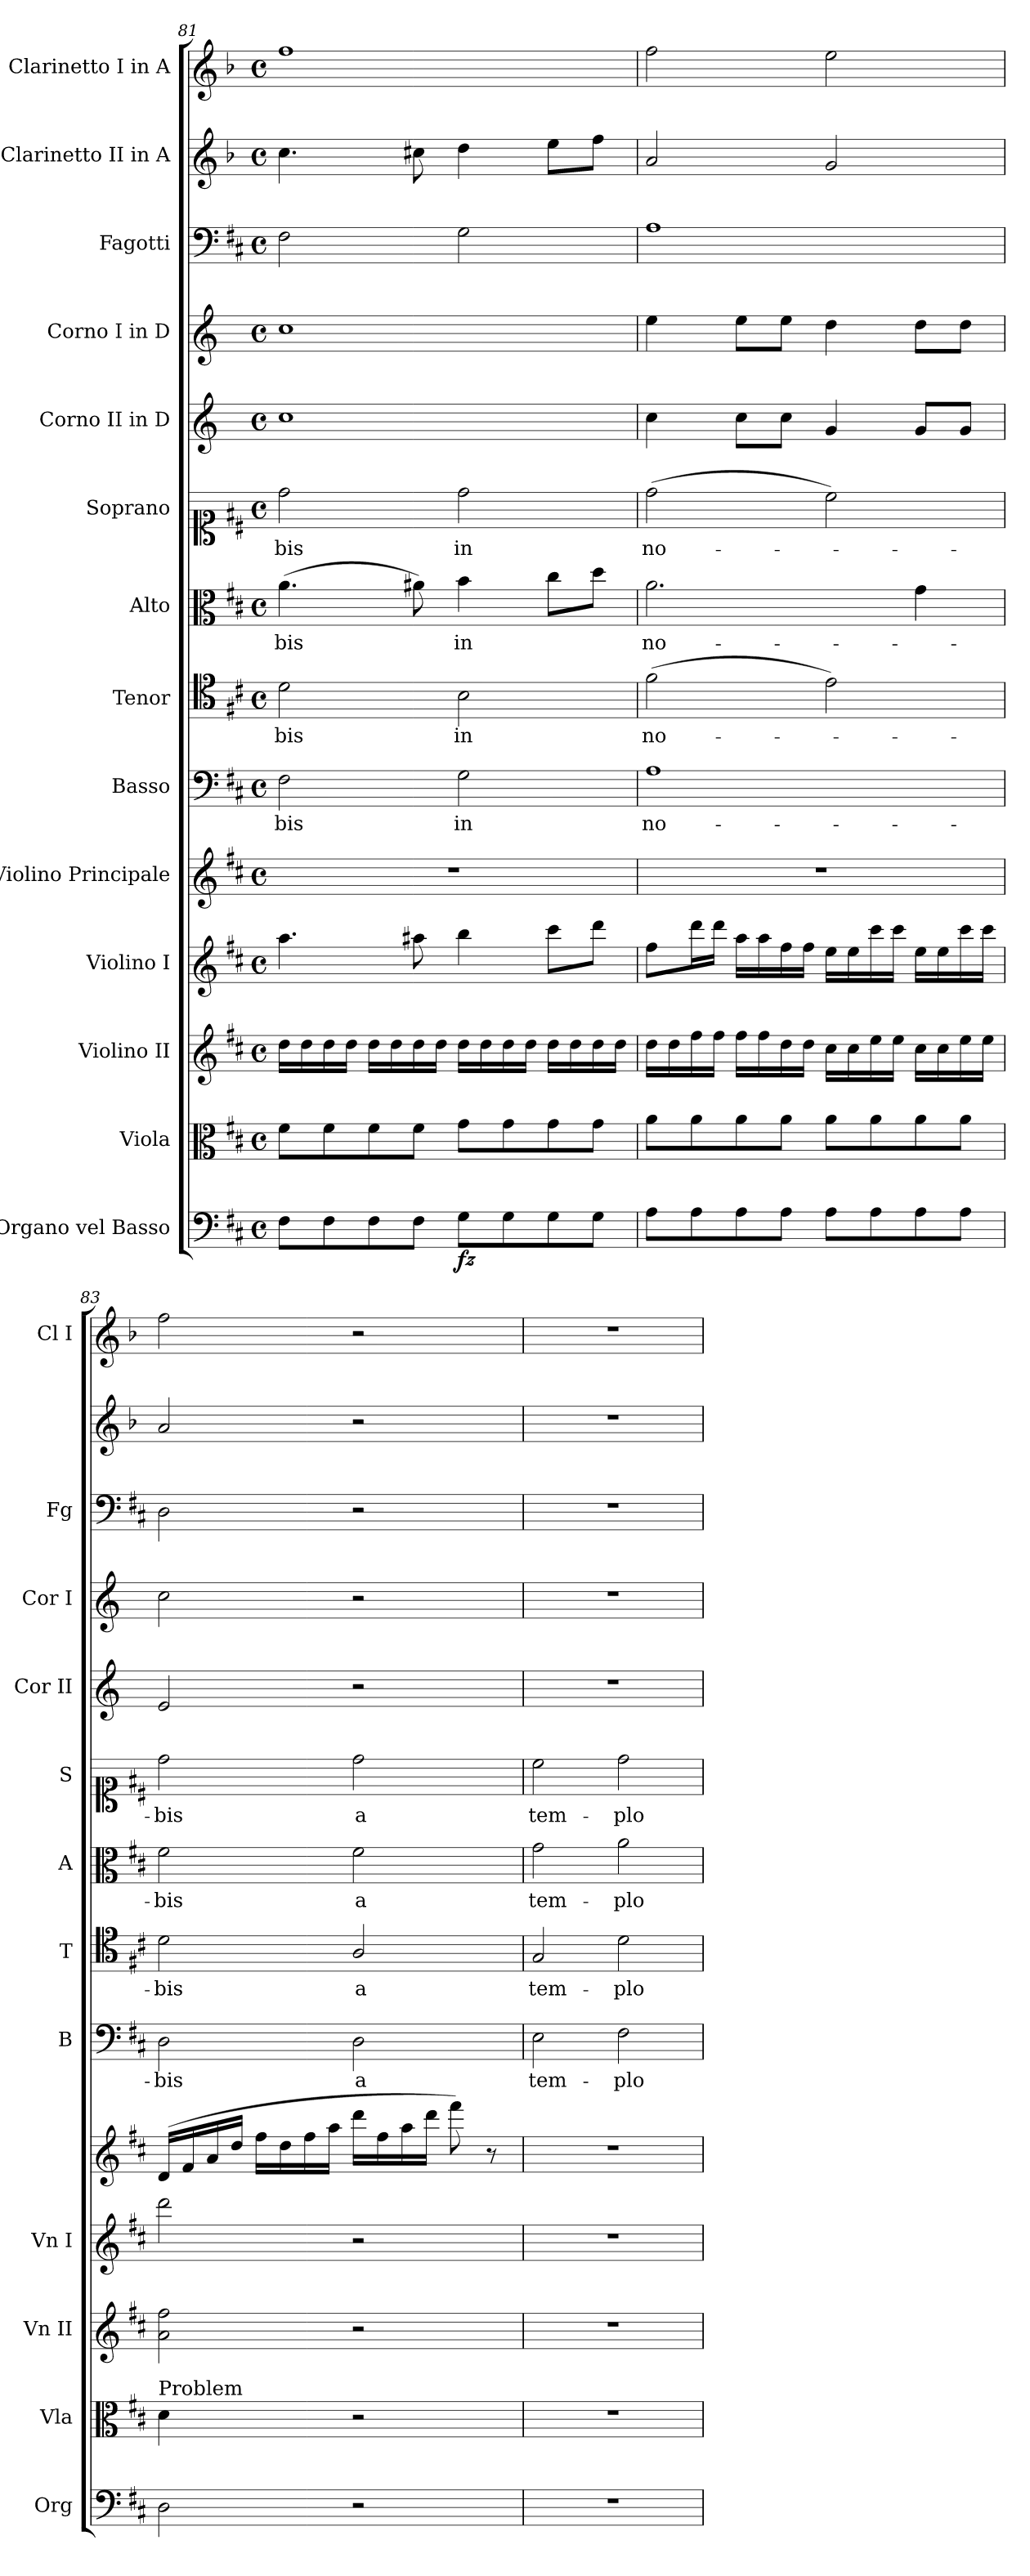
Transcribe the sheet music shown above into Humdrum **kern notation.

**kern	**dynam	**kern	**kern	**kern	**kern	**kern	**text	**kern	**text	**kern	**text	**kern	**text	**kern	**kern	**kern	**kern	**kern
*part14	*part14	*part13	*part12	*part11	*part10	*part9	*part9	*part8	*part8	*part7	*part7	*part6	*part6	*part5	*part4	*part3	*part2	*part1
*staff14	*staff14	*staff13	*staff12	*staff11	*staff10	*staff9	*staff9	*staff8	*staff8	*staff7	*staff7	*staff6	*staff6	*staff5	*staff4	*staff3	*staff2	*staff1
*I"Organo vel Basso	*	*I"Viola	*I"Violino II	*I"Violino I	*I"Violino Principale	*I"Basso	*	*I"Tenor	*	*I"Alto	*	*I"Soprano	*	*I"Corno II in D	*I"Corno I in D	*I"Fagotti	*I"Clarinetto II in A	*I"Clarinetto I in A
*I'Org	*	*I'Vla	*I'Vn II	*I'Vn I	*	*I'B	*	*I'T	*	*I'A	*	*I'S	*	*I'Cor II	*I'Cor I	*I'Fg	*	*I'Cl I
*clefF4	*	*clefC3	*clefG2	*clefG2	*clefG2	*clefF4	*	*clefC4	*	*clefC3	*	*clefC1	*	*clefG2	*clefG2	*clefF4	*clefG2	*clefG2
*	*	*	*	*	*	*	*	*	*	*	*	*	*	*ITrd-1c-2	*ITrd-1c-2	*	*ITrd2c3	*ITrd2c3
*k[f#c#]	*	*k[f#c#]	*k[f#c#]	*k[f#c#]	*k[f#c#]	*k[f#c#]	*	*k[f#c#]	*	*k[f#c#]	*	*k[f#c#]	*	*k[f#c#]	*k[f#c#]	*k[f#c#]	*k[f#c#]	*k[f#c#]
*D:	*	*D:	*D:	*D:	*D:	*D:	*	*D:	*	*D:	*	*D:	*	*	*	*D:	*D:	*D:
*M4/4	*	*M4/4	*M4/4	*M4/4	*M4/4	*M4/4	*	*M4/4	*	*M4/4	*	*M4/4	*	*M4/4	*M4/4	*M4/4	*M4/4	*M4/4
*met(c)	*	*met(c)	*met(c)	*met(c)	*met(c)	*met(c)	*	*met(c)	*	*met(c)	*	*met(c)	*	*met(c)	*met(c)	*met(c)	*met(c)	*met(c)
=81	=81	=81	=81	=81	=81	=81	=81	=81	=81	=81	=81	=81	=81	=81	=81	=81	=81	=81
8F#L	.	8f#L	16ddLL	4.aa	1r	2F#	-bis	2d	-bis	(>4.a	-bis	2dd	-bis	1dd	1dd	2F#	4.a	1dd
.	.	.	16dd	.	.	.	.	.	.	.	.	.	.	.	.	.	.	.
8F#	.	8f#	16dd	.	.	.	.	.	.	.	.	.	.	.	.	.	.	.
.	.	.	16ddJJ	.	.	.	.	.	.	.	.	.	.	.	.	.	.	.
8F#	.	8f#	16ddLL	.	.	.	.	.	.	.	.	.	.	.	.	.	.	.
.	.	.	16dd	.	.	.	.	.	.	.	.	.	.	.	.	.	.	.
8F#J	.	8f#J	16dd	8aa#X	.	.	.	.	.	8a#X)	.	.	.	.	.	.	8a#X	.
.	.	.	16ddJJ	.	.	.	.	.	.	.	.	.	.	.	.	.	.	.
8GL	fz	8gL	16ddLL	4bb	.	2G	in	2B	in	4b	in	2dd	in	.	.	2G	4b	.
.	.	.	16dd	.	.	.	.	.	.	.	.	.	.	.	.	.	.	.
8G	.	8g	16dd	.	.	.	.	.	.	.	.	.	.	.	.	.	.	.
.	.	.	16ddJJ	.	.	.	.	.	.	.	.	.	.	.	.	.	.	.
8G	.	8g	16ddLL	8ccc#L	.	.	.	.	.	8cc#L	.	.	.	.	.	.	8cc#L	.
.	.	.	16dd	.	.	.	.	.	.	.	.	.	.	.	.	.	.	.
8GJ	.	8gJ	16dd	8dddJ	.	.	.	.	.	8ddJ	.	.	.	.	.	.	8ddJ	.
.	.	.	16ddJJ	.	.	.	.	.	.	.	.	.	.	.	.	.	.	.
=82	=82	=82	=82	=82	=82	=82	=82	=82	=82	=82	=82	=82	=82	=82	=82	=82	=82	=82
8AL	.	8aL	16ddLL	8ff#L	1r	1A	no-	(>2f#	no-	2.a	no-	(>2dd	no-	4dd	4ff#	1A	2f#	2dd
.	.	.	16dd	.	.	.	.	.	.	.	.	.	.	.	.	.	.	.
8A	.	8a	16ff#	16dddL	.	.	.	.	.	.	.	.	.	.	.	.	.	.
.	.	.	16ff#JJ	16dddJJ	.	.	.	.	.	.	.	.	.	.	.	.	.	.
8A	.	8a	16ff#LL	16aaLL	.	.	.	.	.	.	.	.	.	8ddL	8ff#L	.	.	.
.	.	.	16ff#	16aa	.	.	.	.	.	.	.	.	.	.	.	.	.	.
8AJ	.	8aJ	16dd	16ff#	.	.	.	.	.	.	.	.	.	8ddJ	8ff#J	.	.	.
.	.	.	16ddJJ	16ff#JJ	.	.	.	.	.	.	.	.	.	.	.	.	.	.
8AL	.	8aL	16cc#LL	16eeLL	.	.	.	2e)	.	.	.	2cc#)	.	4a	4ee	.	2e	2cc#
.	.	.	16cc#	16ee	.	.	.	.	.	.	.	.	.	.	.	.	.	.
8A	.	8a	16ee	16ccc#	.	.	.	.	.	.	.	.	.	.	.	.	.	.
.	.	.	16eeJJ	16ccc#JJ	.	.	.	.	.	.	.	.	.	.	.	.	.	.
8A	.	8a	16cc#LL	16eeLL	.	.	.	.	.	4g	.	.	.	8aL	8eeL	.	.	.
.	.	.	16cc#	16ee	.	.	.	.	.	.	.	.	.	.	.	.	.	.
8AJ	.	8aJ	16ee	16ccc#	.	.	.	.	.	.	.	.	.	8aJ	8eeJ	.	.	.
.	.	.	16eeJJ	16ccc#JJ	.	.	.	.	.	.	.	.	.	.	.	.	.	.
=83	=83	=83	=83	=83	=83	=83	=83	=83	=83	=83	=83	=83	=83	=83	=83	=83	=83	=83
!	!	!LO:TX:a:t=Problem	!	!	!	!	!	!	!	!	!	!	!	!	!	!	!	!
2D	.	4d	2a 2ff#	2ddd	(>16dLL	2D	-bis	2d	-bis	2f#	-bis	2dd	-bis	2f#	2dd	2D	2f#	2dd
.	.	.	.	.	16f#	.	.	.	.	.	.	.	.	.	.	.	.	.
.	.	.	.	.	16a	.	.	.	.	.	.	.	.	.	.	.	.	.
.	.	.	.	.	16ddJJ	.	.	.	.	.	.	.	.	.	.	.	.	.
.	.	4ryy	.	.	16ff#LL	.	.	.	.	.	.	.	.	.	.	.	.	.
.	.	.	.	.	16dd	.	.	.	.	.	.	.	.	.	.	.	.	.
.	.	.	.	.	16ff#	.	.	.	.	.	.	.	.	.	.	.	.	.
.	.	.	.	.	16aaJJ	.	.	.	.	.	.	.	.	.	.	.	.	.
2r	.	2r	2r	2r	16dddLL	2D	a	2A/	a	2f#	a	2dd	a	2r	2r	2r	2r	2r
.	.	.	.	.	16ff#	.	.	.	.	.	.	.	.	.	.	.	.	.
.	.	.	.	.	16aa	.	.	.	.	.	.	.	.	.	.	.	.	.
.	.	.	.	.	16dddJJ	.	.	.	.	.	.	.	.	.	.	.	.	.
.	.	.	.	.	8fff#)	.	.	.	.	.	.	.	.	.	.	.	.	.
.	.	.	.	.	8r	.	.	.	.	.	.	.	.	.	.	.	.	.
=84	=84	=84	=84	=84	=84	=84	=84	=84	=84	=84	=84	=84	=84	=84	=84	=84	=84	=84
1r	.	1r	1r	1r	1r	2E	tem-	2G	tem-	2g	tem-	2cc#	tem-	1r	1r	1r	1r	1r
.	.	.	.	.	.	2F#	-plo	2d	-plo	2a	-plo	2dd	-plo	.	.	.	.	.
=	=	=	=	=	=	=	=	=	=	=	=	=	=	=	=	=	=	=
*-	*-	*-	*-	*-	*-	*-	*-	*-	*-	*-	*-	*-	*-	*-	*-	*-	*-	*-
